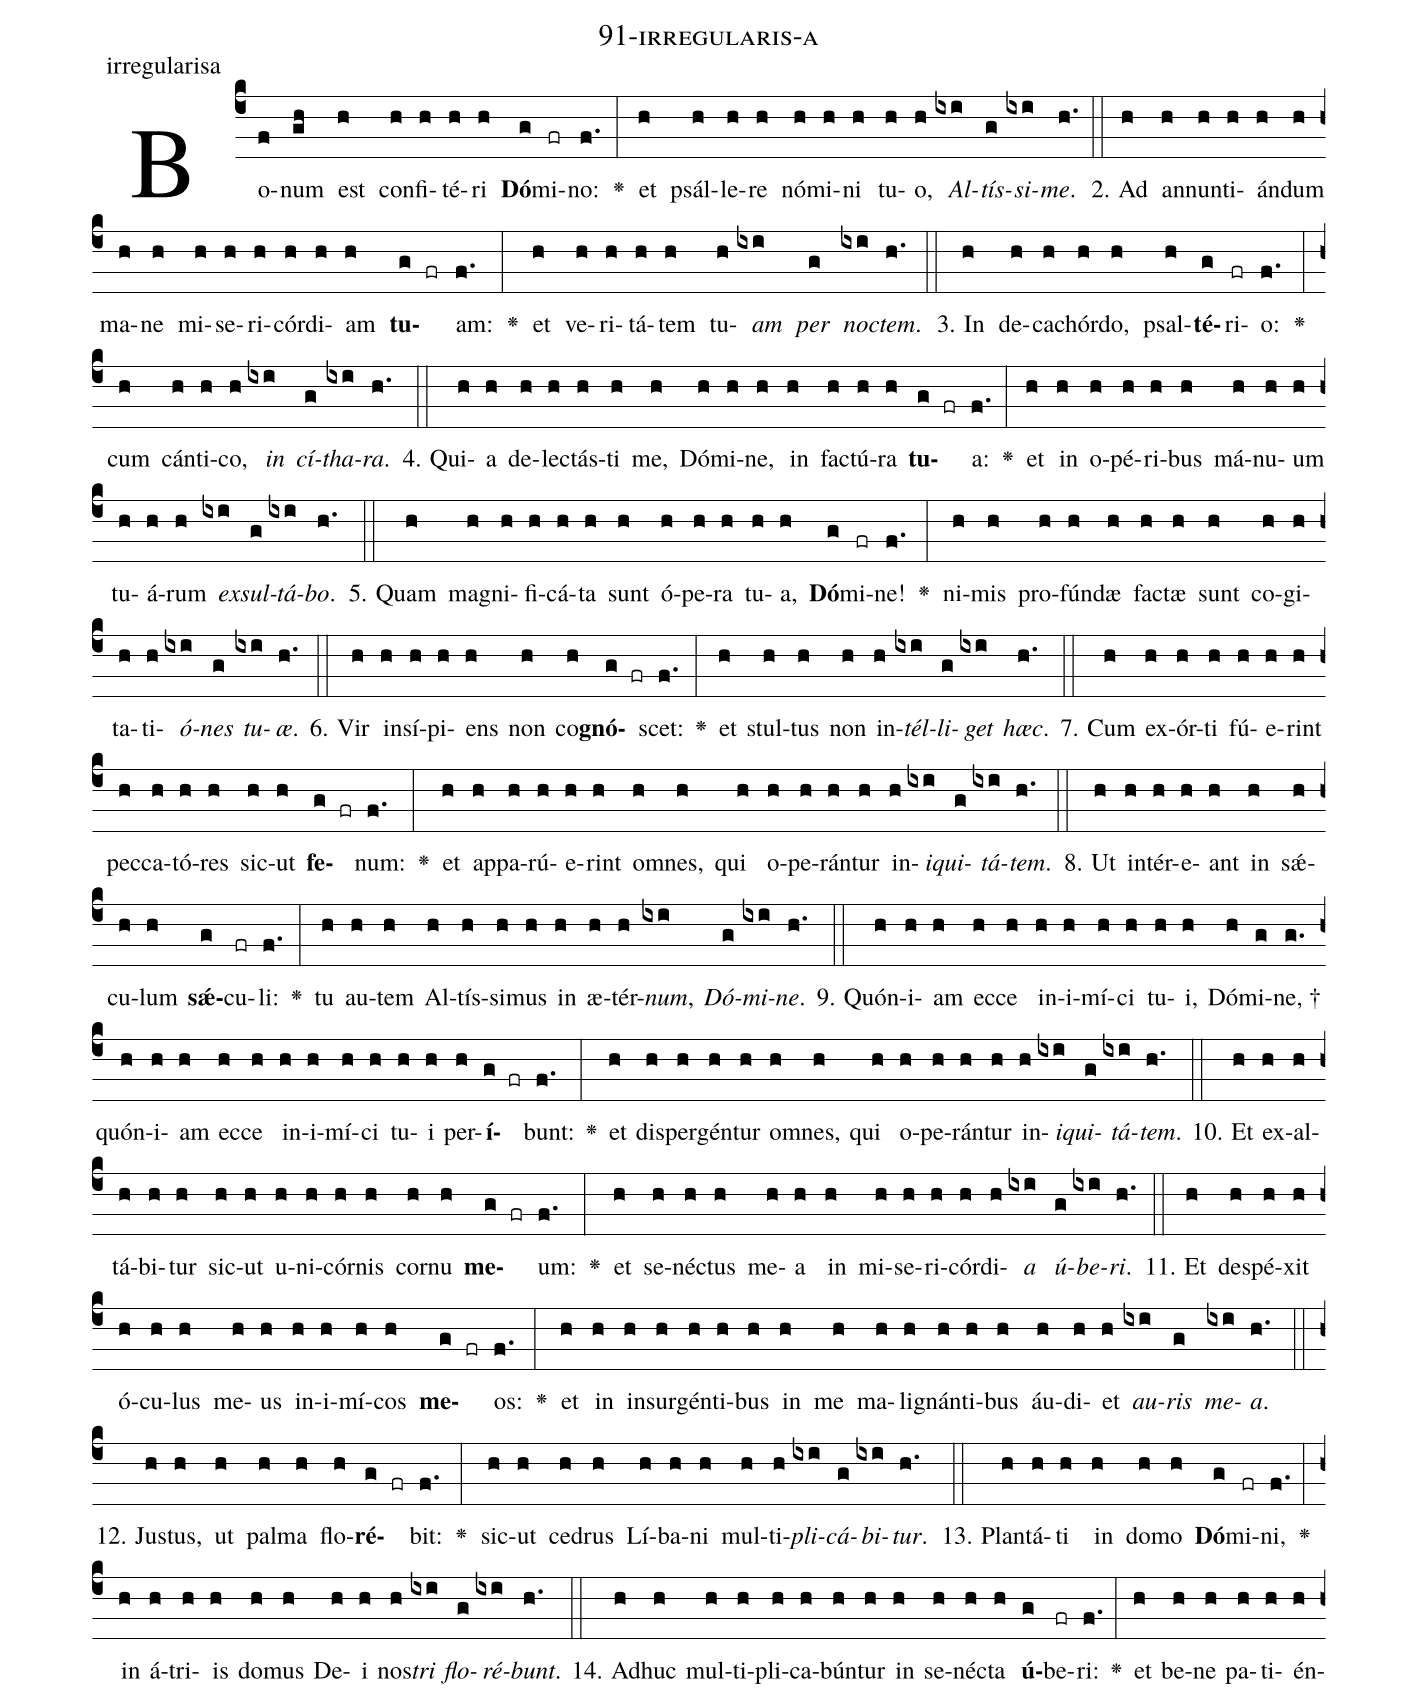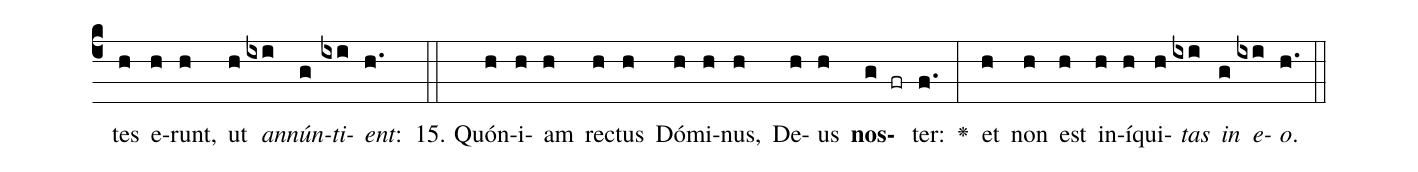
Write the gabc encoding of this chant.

name: 91-irregularis-a;
annotation: irregularisa;
%%
(c4)Bo(f)num(gh) est(h) con(h)fi(h)té(h)ri(h) <b>Dó</b>(g)mi(fr)no:(f.) <v>\greheightstar</v>(:) et(h) psál(h)le(h)re(h) nó(h)mi(h)ni(h) tu(h)o,(h) <i>Al</i>(ixi)<i>tís</i>(g)<i>si</i>(ixi)<i>me</i>.(h.) (::)
2. Ad(h) an(h)nun(h)ti(h)án(h)dum(h) ma(h)ne(h) mi(h)se(h)ri(h)cór(h)di(h)am(h) <b>tu</b>(g fr)am:(f.) <v>\greheightstar</v>(:) et(h) ve(h)ri(h)tá(h)tem(h) tu(h)<i>am</i>(ixi) <i>per</i>(g) <i>noc</i>(ixi)<i>tem</i>.(h.) (::)
3. In(h) de(h)ca(h)chór(h)do,(h) psal(h)<b>té</b>(g)ri(fr)o:(f.) <v>\greheightstar</v>(:) cum(h) cán(h)ti(h)co,(h) <i>in</i>(ixi) <i>cí</i>(g)<i>tha</i>(ixi)<i>ra</i>.(h.) (::)
4. Qui(h)a(h) de(h)lec(h)tás(h)ti(h) me,(h) Dó(h)mi(h)ne,(h) in(h) fac(h)tú(h)ra(h) <b>tu</b>(g fr)a:(f.) <v>\greheightstar</v>(:) et(h) in(h) o(h)pé(h)ri(h)bus(h) má(h)nu(h)um(h) tu(h)á(h)rum(h) <i>ex</i>(ixi)<i>sul</i>(g)<i>tá</i>(ixi)<i>bo</i>.(h.) (::)
5. Quam(h) ma(h)gni(h)fi(h)cá(h)ta(h) sunt(h) ó(h)pe(h)ra(h) tu(h)a,(h) <b>Dó</b>(g)mi(fr)ne!(f.) <v>\greheightstar</v>(:) ni(h)mis(h) pro(h)fún(h)dæ(h) fac(h)tæ(h) sunt(h) co(h)gi(h)ta(h)ti(h)<i>ó</i>(ixi)<i>nes</i>(g) <i>tu</i>(ixi)<i>æ</i>.(h.) (::)
6. Vir(h) in(h)sí(h)pi(h)ens(h) non(h) co(h)<b>gnó</b>(g fr)scet:(f.) <v>\greheightstar</v>(:) et(h) stul(h)tus(h) non(h) in(h)<i>tél</i>(ixi)<i>li</i>(g)<i>get</i>(ixi) <i>hæc</i>.(h.) (::)
7. Cum(h) ex(h)ór(h)ti(h) fú(h)e(h)rint(h) pec(h)ca(h)tó(h)res(h) sic(h)ut(h) <b>fe</b>(g fr)num:(f.) <v>\greheightstar</v>(:) et(h) ap(h)pa(h)rú(h)e(h)rint(h) om(h)nes,(h) qui(h) o(h)pe(h)rán(h)tur(h) in(h)<i>i</i>(ixi)<i>qui</i>(g)<i>tá</i>(ixi)<i>tem</i>.(h.) (::)
8. Ut(h) in(h)tér(h)e(h)ant(h) in(h) sǽ(h)cu(h)lum(h) <b>sǽ</b>(g)cu(fr)li:(f.) <v>\greheightstar</v>(:) tu(h) au(h)tem(h) Al(h)tís(h)si(h)mus(h) in(h) æ(h)tér(h)<i>num</i>,(ixi) <i>Dó</i>(g)<i>mi</i>(ixi)<i>ne</i>.(h.) (::)
9. Quón(h)i(h)am(h) ec(h)ce(h) in(h)i(h)mí(h)ci(h) tu(h)i,(h) Dó(h)mi(g)ne, †(g.) quón(h)i(h)am(h) ec(h)ce(h) in(h)i(h)mí(h)ci(h) tu(h)i(h) per(h)<b>í</b>(g fr)bunt:(f.) <v>\greheightstar</v>(:) et(h) di(h)sper(h)gén(h)tur(h) om(h)nes,(h) qui(h) o(h)pe(h)rán(h)tur(h) in(h)<i>i</i>(ixi)<i>qui</i>(g)<i>tá</i>(ixi)<i>tem</i>.(h.) (::)
10. Et(h) ex(h)al(h)tá(h)bi(h)tur(h) sic(h)ut(h) u(h)ni(h)cór(h)nis(h) cor(h)nu(h) <b>me</b>(g fr)um:(f.) <v>\greheightstar</v>(:) et(h) se(h)néc(h)tus(h) me(h)a(h) in(h) mi(h)se(h)ri(h)cór(h)di(h)<i>a</i>(ixi) <i>ú</i>(g)<i>be</i>(ixi)<i>ri</i>.(h.) (::)
11. Et(h) de(h)spé(h)xit(h) ó(h)cu(h)lus(h) me(h)us(h) in(h)i(h)mí(h)cos(h) <b>me</b>(g fr)os:(f.) <v>\greheightstar</v>(:) et(h) in(h) in(h)sur(h)gén(h)ti(h)bus(h) in(h) me(h) ma(h)li(h)gnán(h)ti(h)bus(h) áu(h)di(h)et(h) <i>au</i>(ixi)<i>ris</i>(g) <i>me</i>(ixi)<i>a</i>.(h.) (::)
12. Jus(h)tus,(h) ut(h) pal(h)ma(h) flo(h)<b>ré</b>(g fr)bit:(f.) <v>\greheightstar</v>(:) sic(h)ut(h) ce(h)drus(h) Lí(h)ba(h)ni(h) mul(h)ti(h)<i>pli</i>(ixi)<i>cá</i>(g)<i>bi</i>(ixi)<i>tur</i>.(h.) (::)
13. Plan(h)tá(h)ti(h) in(h) do(h)mo(h) <b>Dó</b>(g)mi(fr)ni,(f.) <v>\greheightstar</v>(:) in(h) á(h)tri(h)is(h) do(h)mus(h) De(h)i(h) nos(h)<i>tri</i>(ixi) <i>flo</i>(g)<i>ré</i>(ixi)<i>bunt</i>.(h.) (::)
14. Ad(h)huc(h) mul(h)ti(h)pli(h)ca(h)bún(h)tur(h) in(h) se(h)néc(h)ta(h) <b>ú</b>(g)be(fr)ri:(f.) <v>\greheightstar</v>(:) et(h) be(h)ne(h) pa(h)ti(h)én(h)tes(h) e(h)runt,(h) ut(h) <i>an</i>(ixi)<i>nún</i>(g)<i>ti</i>(ixi)<i>ent</i>:(h.) (::)
15. Quón(h)i(h)am(h) rec(h)tus(h) Dó(h)mi(h)nus,(h) De(h)us(h) <b>nos</b>(g fr)ter:(f.) <v>\greheightstar</v>(:) et(h) non(h) est(h) in(h)í(h)qui(h)<i>tas</i>(ixi) <i>in</i>(g) <i>e</i>(ixi)<i>o</i>.(h.) (::)
